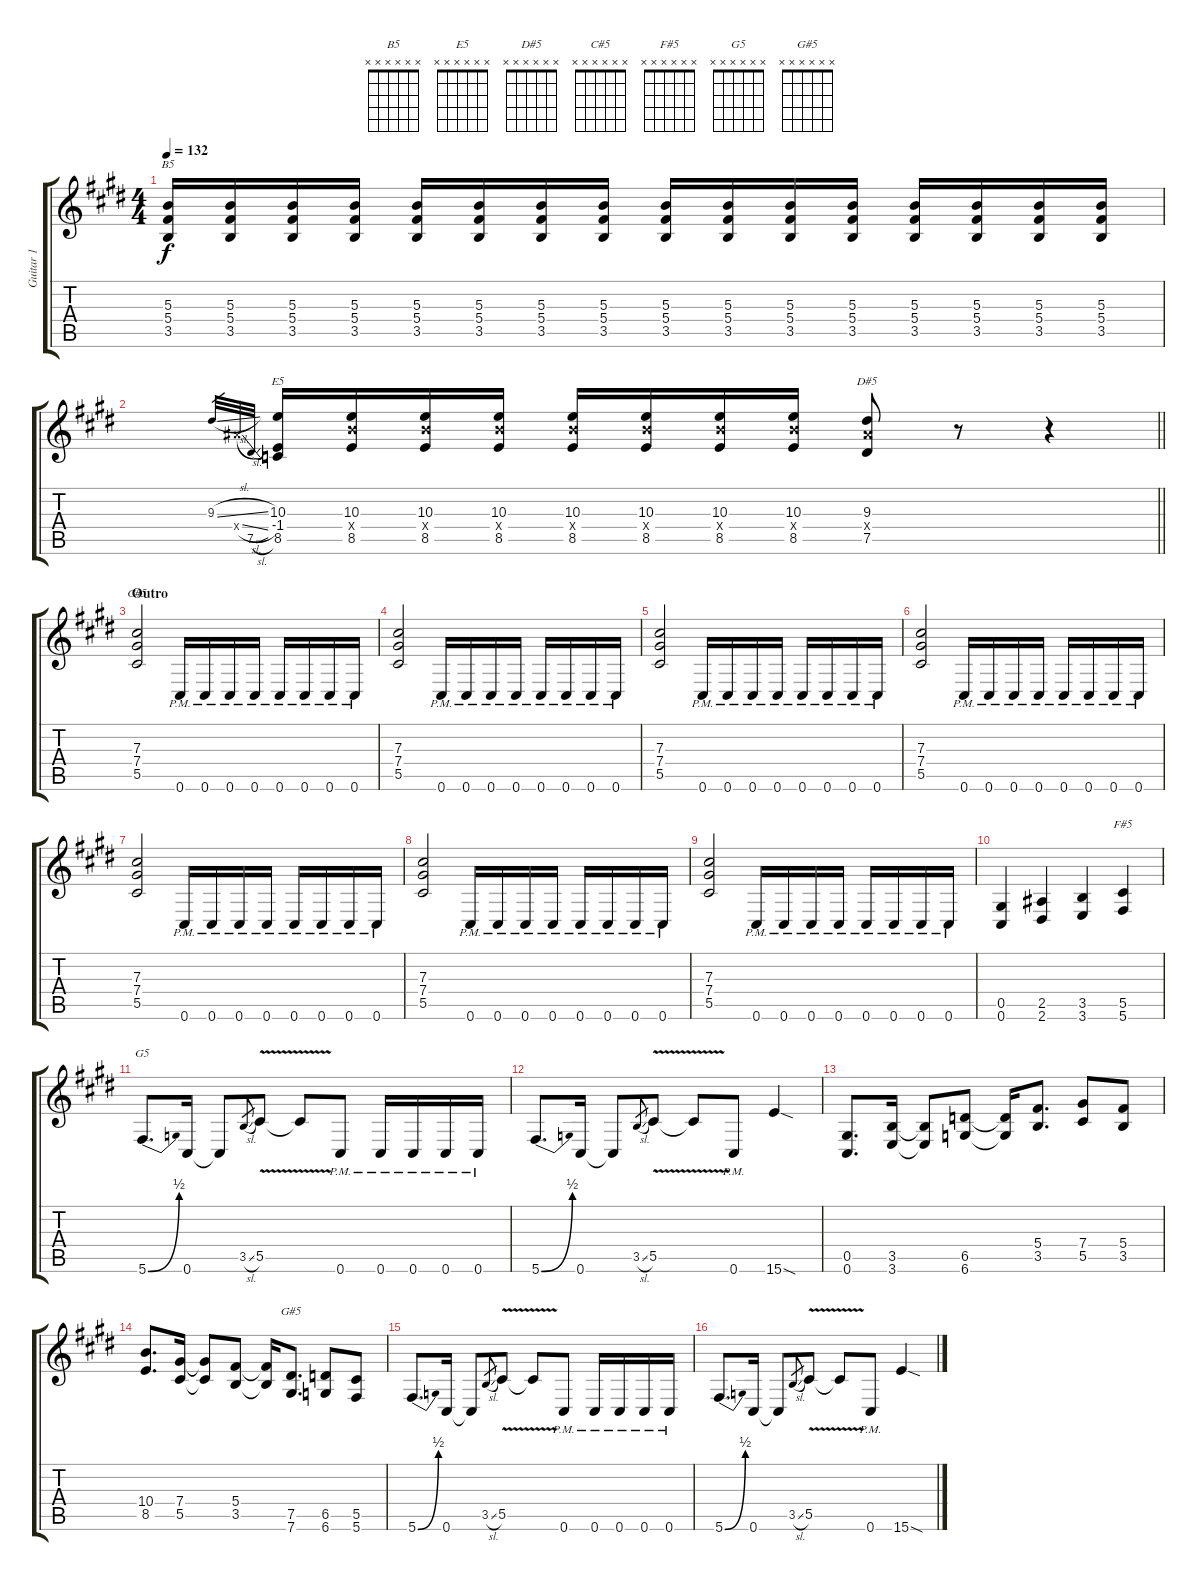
\track ("Guitar 1" "Guitar 1") {instrument distortionguitar}
\staff {score tabs}
\tuning (Eb4 Bb3 Gb3 Db3 Ab2 Db2) {hide}
\chord ("B5" x x x x x x)
\chord ("E5" x x x x x x)
\chord ("D#5" x x x x x x)
\chord ("C#5" x x x x x x)
\chord ("F#5" x x x x x x)
\chord ("G5" x x x x x x)
\chord ("G#5" x x x x x x)
\ts (4 4)
\tempo 132
\clef g2
\ks c#minor
(5.3 5.4 3.5).16{ch "B5" dy f} (5.3 5.4 3.5).16 (5.3 5.4 3.5).16 (5.3 5.4 3.5).16 (5.3 5.4 3.5).16 (5.3 5.4 3.5).16 (5.3 5.4 3.5).16 (5.3 5.4 3.5).16 (5.3 5.4 3.5).16 (5.3 5.4 3.5).16 (5.3 5.4 3.5).16 (5.3 5.4 3.5).16 (5.3 5.4 3.5).16 (5.3 5.4 3.5).16 (5.3 5.4 3.5).16 (5.3 5.4 3.5).16 |
\barLineRight lightlight
9.3{sl}.32{gr} 9.4{sl x}.32{gr} 7.5{sl}.32{gr} (10.3 -1.4 8.5).16{ch "E5"} (10.3 10.4{x} 8.5).16 (10.3 10.4{x} 8.5).16 (10.3 10.4{x} 8.5).16 (10.3 10.4{x} 8.5).16 (10.3 10.4{x} 8.5).16 (10.3 10.4{x} 8.5).16 (10.3 10.4{x} 8.5).16 (9.3 9.4{x} 7.5).8{ch "D#5"} r.8 r.4 |
\section ("" "Outro")
(7.3 7.4 5.5).2{ch "C#5"} 0.6{pm}.16 0.6{pm}.16 0.6{pm}.16 0.6{pm}.16 0.6{pm}.16 0.6{pm}.16 0.6{pm}.16 0.6{pm}.16 |
(7.3 7.4 5.5).2 0.6{pm}.16 0.6{pm}.16 0.6{pm}.16 0.6{pm}.16 0.6{pm}.16 0.6{pm}.16 0.6{pm}.16 0.6{pm}.16 |
(7.3 7.4 5.5).2 0.6{pm}.16 0.6{pm}.16 0.6{pm}.16 0.6{pm}.16 0.6{pm}.16 0.6{pm}.16 0.6{pm}.16 0.6{pm}.16 |
(7.3 7.4 5.5).2 0.6{pm}.16 0.6{pm}.16 0.6{pm}.16 0.6{pm}.16 0.6{pm}.16 0.6{pm}.16 0.6{pm}.16 0.6{pm}.16 |
(7.3 7.4 5.5).2 0.6{pm}.16 0.6{pm}.16 0.6{pm}.16 0.6{pm}.16 0.6{pm}.16 0.6{pm}.16 0.6{pm}.16 0.6{pm}.16 |
(7.3 7.4 5.5).2 0.6{pm}.16 0.6{pm}.16 0.6{pm}.16 0.6{pm}.16 0.6{pm}.16 0.6{pm}.16 0.6{pm}.16 0.6{pm}.16 |
(7.3 7.4 5.5).2 0.6{pm}.16 0.6{pm}.16 0.6{pm}.16 0.6{pm}.16 0.6{pm}.16 0.6{pm}.16 0.6{pm}.16 0.6{pm}.16 |
(0.5 0.6).4 (2.5 2.6).4 (3.5 3.6).4 (5.5 5.6).4{ch "F#5"} |
5.6{be (bend 0 0 60 2)}.8{d ch "G5"} 0.6.16 0.6{t}.8 3.5{sl}.8{gr} 5.5{v}.8 5.5{t}.8 0.6{pm}.8 0.6{pm}.16 0.6{pm}.16 0.6{pm}.16 0.6{pm}.16 |
5.6{be (bend 0 0 60 2)}.8{d} 0.6.16 0.6{t}.8 3.5{sl}.8{gr} 5.5{v}.8 5.5{t}.8 0.6{pm}.8 15.6{sod}.4 |
(0.5 0.6).8{d} (3.5 3.6).16 (3.5{t} 3.6{t}).8 (6.5 6.6).8 (6.5{t} 6.6{t}).16 (5.4 3.5).8{d} (7.4 5.5).8 (5.4 3.5).8 |
(10.4 8.5).8{d} (7.4 5.5).16 (7.4{t} 5.5{t}).8 (5.4 3.5).8 (5.4{t} 3.5{t}).16 (7.5 7.6).8{d ch "G#5"} (6.5 6.6).8 (5.5 5.6).8 |
5.6{be (bend 0 0 60 2)}.8{d} 0.6.16 0.6{t}.8 3.5{sl}.8{gr} 5.5{v}.8 5.5{t}.8 0.6{pm}.8 0.6{pm}.16 0.6{pm}.16 0.6{pm}.16 0.6{pm}.16 |
5.6{be (bend 0 0 60 2)}.8{d} 0.6.16 0.6{t}.8 3.5{sl}.8{gr} 5.5{v}.8 5.5{t}.8 0.6{pm}.8 15.6{sod}.4
